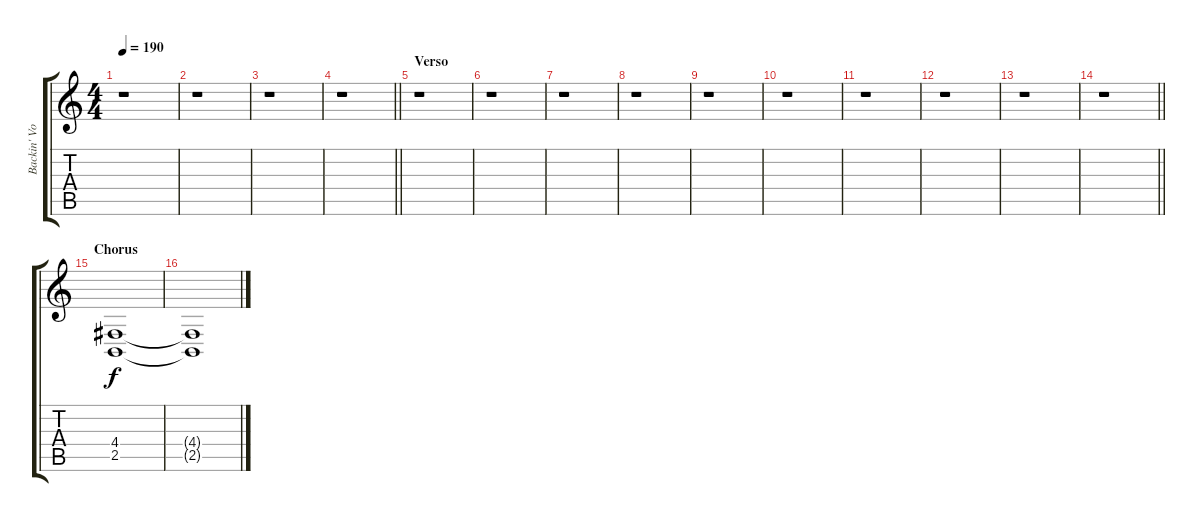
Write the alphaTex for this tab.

\track ("Backin' Vocals" "Backin' Vo") {instrument flute}
\staff {score tabs}
\tuning (E4 B3 G3 D3 A2 E2) {hide}
\ts (4 4)
\tempo 190
\clef g2
\ks c
r.1{dy f} |
r.1 |
r.1 |
\barLineRight lightlight
r.1 |
\section ("" "Verso")
r.1 |
r.1 |
r.1 |
r.1 |
r.1 |
r.1 |
r.1 |
r.1 |
r.1 |
\barLineRight lightlight
r.1 |
\section ("" "Chorus")
(4.4 2.5).1 |
(4.4{t} 2.5{t}).1
